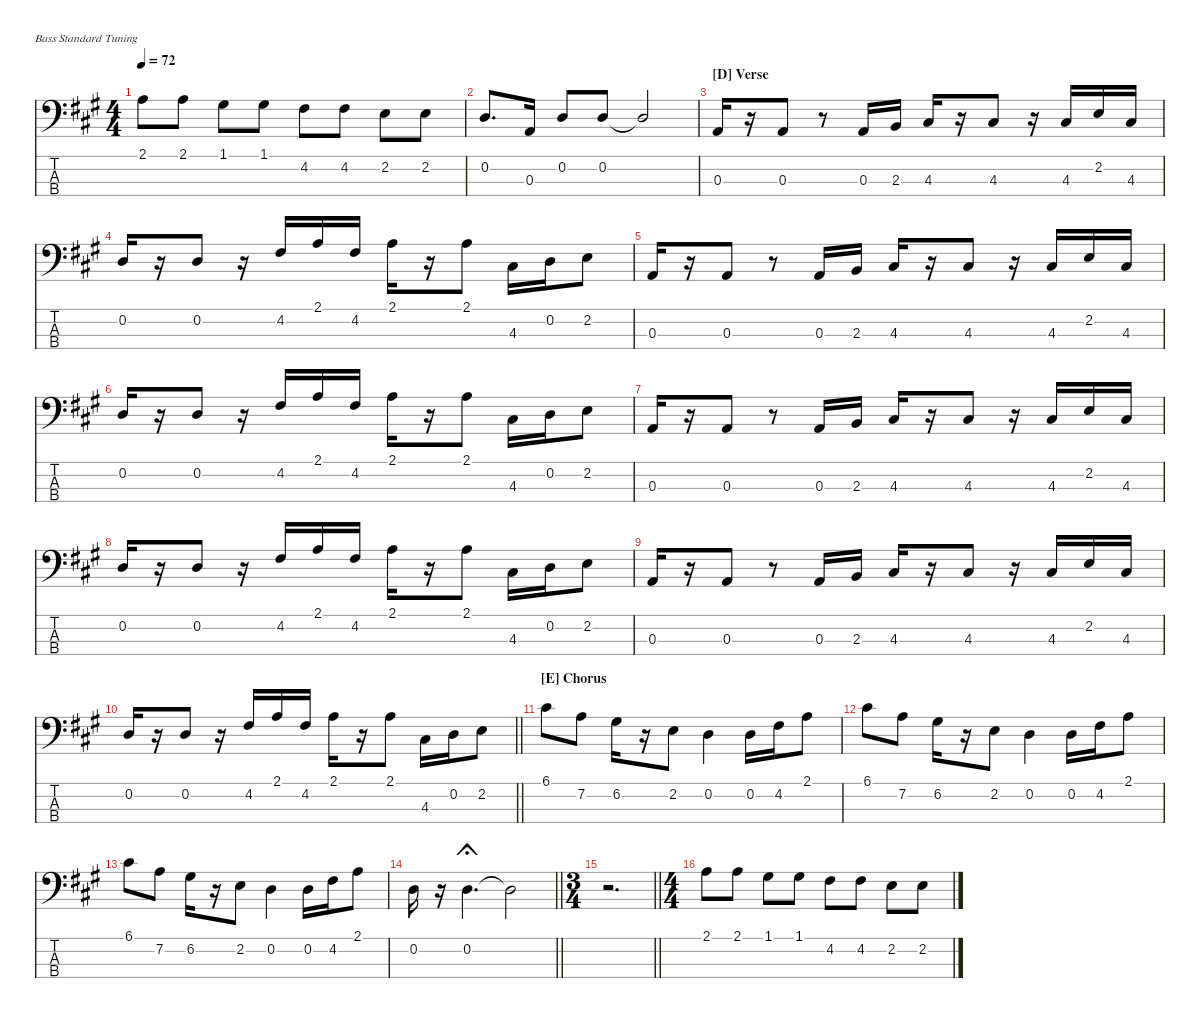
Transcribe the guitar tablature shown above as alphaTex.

\hideDynamics
\bracketExtendMode nobrackets
\singleTrackTrackNamePolicy hidden
\multiTrackTrackNamePolicy hidden
\otherSystemsTrackNameOrientation horizontal
\track ("Rick Danko" "E-Bass") {defaultSystemsLayout 4 instrument electricbassfinger}
\staff {score tabs}
\tuning (G2 D2 A1 E1)
\ts (4 4)
\beaming (8 2 2 2 2)
\tempo 72
\clef f4
\ks a
2.1{acc forcenatural}.8{dy mf beam Down} 2.1{acc forcenatural}.8{beam Down} 1.1{acc #}.8{beam Down} 1.1{acc #}.8{beam Down} 4.2{acc #}.8{beam Down} 4.2{acc #}.8{beam Down} 2.2{acc forcenatural}.8{beam Down} 2.2{acc forcenatural}.8{beam Down} |
0.2{acc forcenatural}.8{d beam Up} 0.3{acc forcenatural}.16{beam Up} 0.2{acc forcenatural}.8{beam Up} 0.2{acc forcenatural}.8{beam Up} 0.2{t acc forcenatural}.2{beam Up} |
\section ("D" "Verse")
0.3{acc forcenatural}.16{beam Up} r.16{beam Up} 0.3{acc forcenatural}.8{beam Up} r.8{beam Up} 0.3{acc forcenatural}.16{beam Up} 2.3{acc forcenatural}.16{beam Up} 4.3{acc #}.16{beam Up} r.16{beam Up} 4.3{acc #}.8{beam Up} r.16{beam Up} 4.3{acc #}.16{beam Down} 2.2{acc forcenatural}.16{beam Down} 4.3{acc #}.16{beam Down} |
0.2{acc forcenatural}.16{beam Up} r.16{beam Up} 0.2{acc forcenatural}.8{beam Up} r.16{beam Up} 4.2{acc #}.16{beam Down} 2.1{acc forcenatural}.16{beam Down} 4.2{acc #}.16{beam Down} 2.1{acc forcenatural}.16{beam Down} r.16{beam Down} 2.1{acc forcenatural}.8{beam Down} 4.3{acc #}.16{beam Down} 0.2{acc forcenatural}.16{beam Down} 2.2{acc forcenatural}.8{beam Down} |
0.3{acc forcenatural}.16{beam Up} r.16{beam Up} 0.3{acc forcenatural}.8{beam Up} r.8{beam Up} 0.3{acc forcenatural}.16{beam Up} 2.3{acc forcenatural}.16{beam Up} 4.3{acc #}.16{beam Up} r.16{beam Up} 4.3{acc #}.8{beam Up} r.16{beam Up} 4.3{acc #}.16{beam Down} 2.2{acc forcenatural}.16{beam Down} 4.3{acc #}.16{beam Down} |
0.2{acc forcenatural}.16{beam Up} r.16{beam Up} 0.2{acc forcenatural}.8{beam Up} r.16{beam Up} 4.2{acc #}.16{beam Down} 2.1{acc forcenatural}.16{beam Down} 4.2{acc #}.16{beam Down} 2.1{acc forcenatural}.16{beam Down} r.16{beam Down} 2.1{acc forcenatural}.8{beam Down} 4.3{acc #}.16{beam Down} 0.2{acc forcenatural}.16{beam Down} 2.2{acc forcenatural}.8{beam Down} |
0.3{acc forcenatural}.16{beam Up} r.16{beam Up} 0.3{acc forcenatural}.8{beam Up} r.8{beam Up} 0.3{acc forcenatural}.16{beam Up} 2.3{acc forcenatural}.16{beam Up} 4.3{acc #}.16{beam Up} r.16{beam Up} 4.3{acc #}.8{beam Up} r.16{beam Up} 4.3{acc #}.16{beam Down} 2.2{acc forcenatural}.16{beam Down} 4.3{acc #}.16{beam Down} |
0.2{acc forcenatural}.16{beam Up} r.16{beam Up} 0.2{acc forcenatural}.8{beam Up} r.16{beam Up} 4.2{acc #}.16{beam Down} 2.1{acc forcenatural}.16{beam Down} 4.2{acc #}.16{beam Down} 2.1{acc forcenatural}.16{beam Down} r.16{beam Down} 2.1{acc forcenatural}.8{beam Down} 4.3{acc #}.16{beam Down} 0.2{acc forcenatural}.16{beam Down} 2.2{acc forcenatural}.8{beam Down} |
0.3{acc forcenatural}.16{beam Up} r.16{beam Up} 0.3{acc forcenatural}.8{beam Up} r.8{beam Up} 0.3{acc forcenatural}.16{beam Up} 2.3{acc forcenatural}.16{beam Up} 4.3{acc #}.16{beam Up} r.16{beam Up} 4.3{acc #}.8{beam Up} r.16{beam Up} 4.3{acc #}.16{beam Down} 2.2{acc forcenatural}.16{beam Down} 4.3{acc #}.16{beam Down} |
\barLineRight lightlight
0.2{acc forcenatural}.16{beam Up} r.16{beam Up} 0.2{acc forcenatural}.8{beam Up} r.16{beam Up} 4.2{acc #}.16{beam Down} 2.1{acc forcenatural}.16{beam Down} 4.2{acc #}.16{beam Down} 2.1{acc forcenatural}.16{beam Down} r.16{beam Down} 2.1{acc forcenatural}.8{beam Down} 4.3{acc #}.16{beam Down} 0.2{acc forcenatural}.16{beam Down} 2.2{acc forcenatural}.8{beam Down} |
\section ("E" "Chorus")
6.1{acc #}.8{beam Down} 7.2{acc forcenatural}.8{beam Down} 6.2{acc #}.16{beam Down} r.16{beam Down} 2.2{acc forcenatural}.8{beam Down} 0.2{acc forcenatural}.4{beam Down} 0.2{acc forcenatural}.16{beam Down} 4.2{acc #}.16{beam Down} 2.1{acc forcenatural}.8{beam Down} |
6.1{acc #}.8{beam Down} 7.2{acc forcenatural}.8{beam Down} 6.2{acc #}.16{beam Down} r.16{beam Down} 2.2{acc forcenatural}.8{beam Down} 0.2{acc forcenatural}.4{beam Down} 0.2{acc forcenatural}.16{beam Down} 4.2{acc #}.16{beam Down} 2.1{acc forcenatural}.8{beam Down} |
6.1{acc #}.8{beam Down} 7.2{acc forcenatural}.8{beam Down} 6.2{acc #}.16{beam Down} r.16{beam Down} 2.2{acc forcenatural}.8{beam Down} 0.2{acc forcenatural}.4{beam Down} 0.2{acc forcenatural}.16{beam Down} 4.2{acc #}.16{beam Down} 2.1{acc forcenatural}.8{beam Down} |
\barLineRight lightlight
0.2{acc forcenatural}.16{beam Down} r.16{beam Down} 0.2{acc forcenatural}.4{d fermata (short 0) beam Down} 0.2{t acc forcenatural}.2{beam Down} |
\ts (3 4)
\beaming (8 2 2 2)
\barLineRight lightlight
r.2{d beam Down} |
\ts (4 4)
\beaming (8 2 2 2 2)
2.1{acc forcenatural}.8{beam Down} 2.1{acc forcenatural}.8{beam Down} 1.1{acc #}.8{beam Down} 1.1{acc #}.8{beam Down} 4.2{acc #}.8{beam Down} 4.2{acc #}.8{beam Down} 2.2{acc forcenatural}.8{beam Down} 2.2{acc forcenatural}.8{beam Down}
